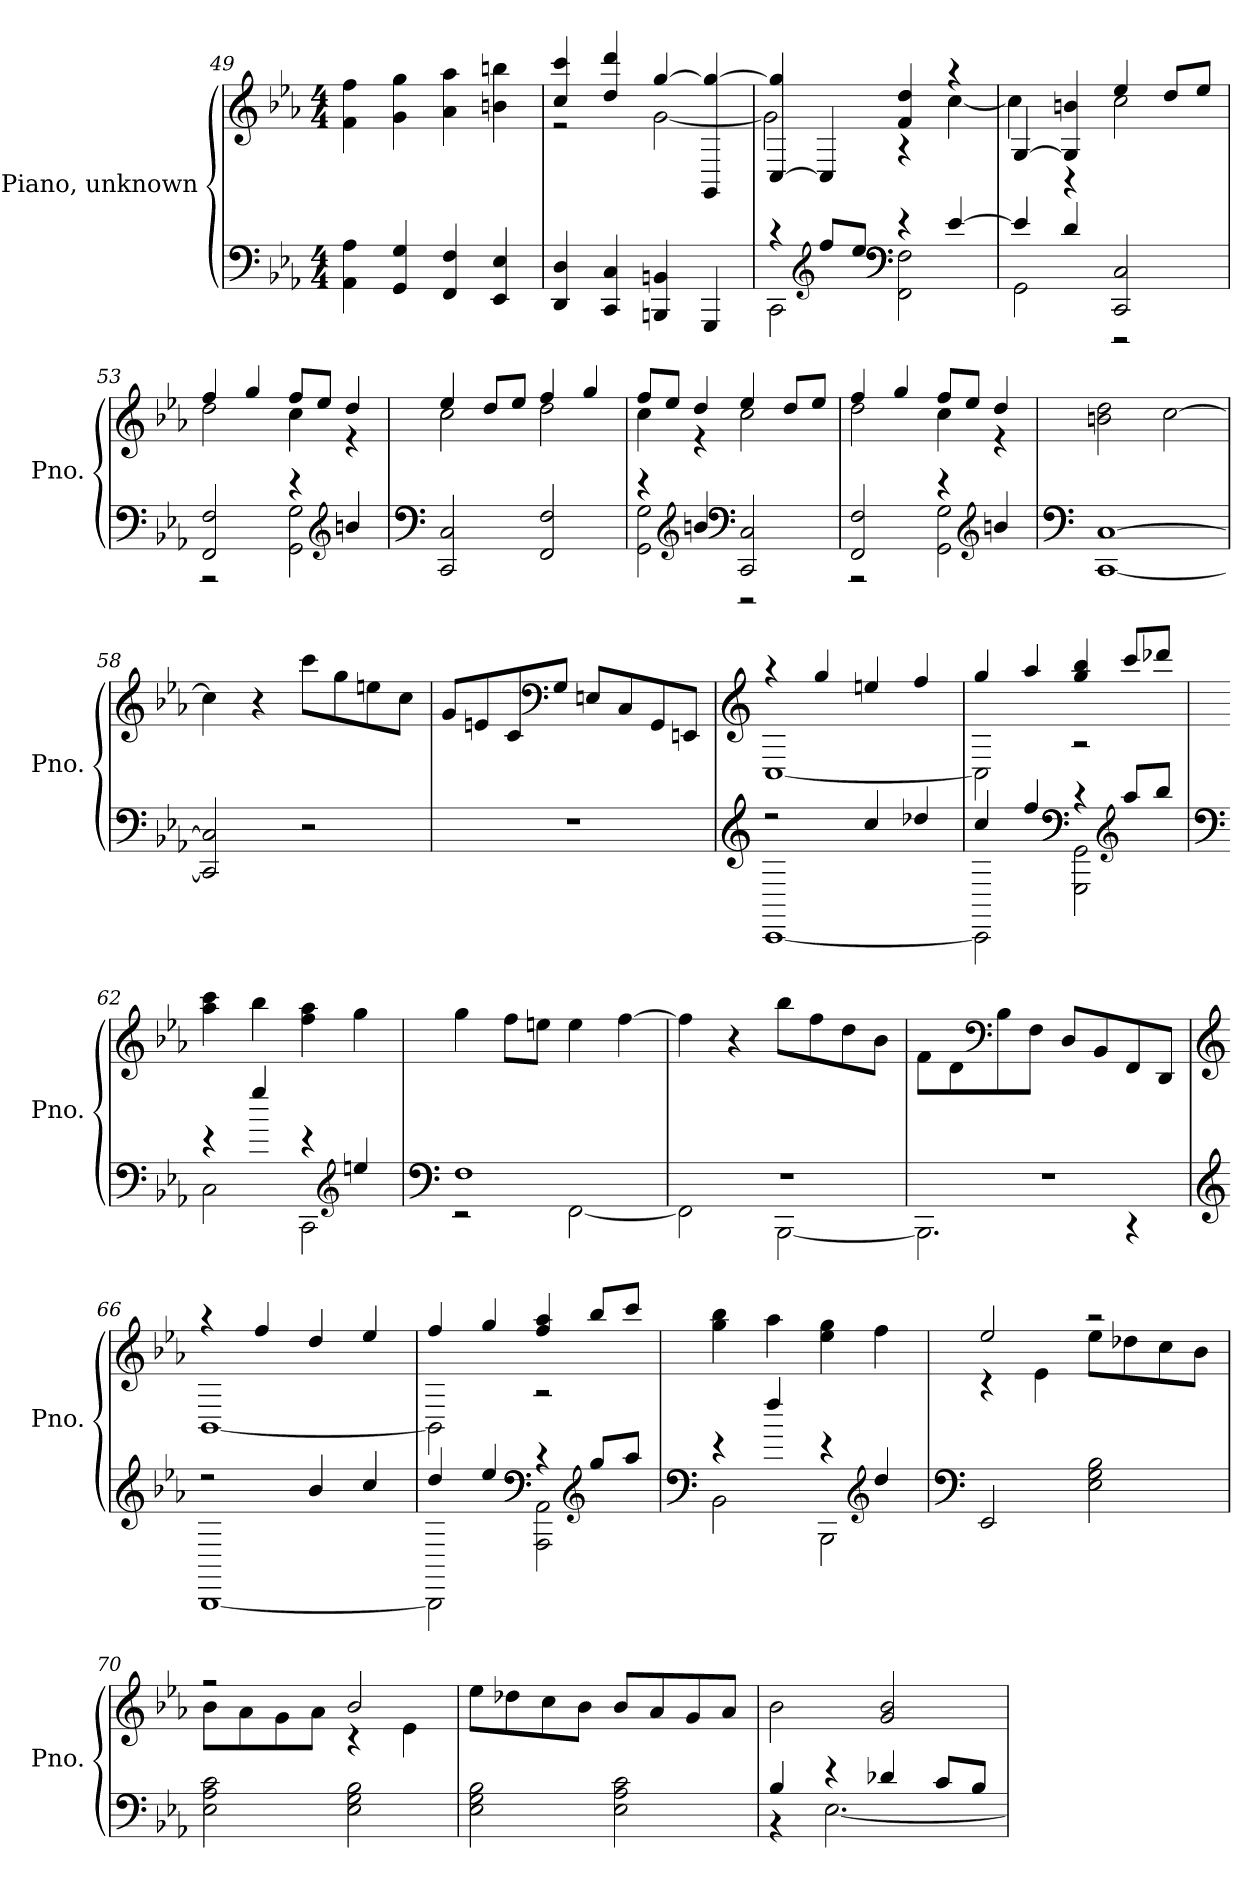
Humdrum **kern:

**kern	**kern
*part1	*part1
*staff2	*staff1
*I"Piano, unknown	*
*I'Pno.	*
!!LO:LB:g=z
*clefF4	*clefG2
*k[b-e-a-]	*k[b-e-a-]
*M4/4	*M4/4
=49	=49
4AA-\ 4A-\	4f\ 4ff\
4GG/ 4G/	4g\ 4gg\
4FF/ 4F/	4a-\ 4aa-\
4EE-/ 4E-/	4bn\ 4bbn\
=50	=50
*	*^
4DD/ 4D/	4cc/ 4ccc/	2r
4CC/ 4C/	4dd/ 4ddd/	.
4BBBn/ 4BBn/	[4gg/	[2g\
4GGG/	4GG/ 4gg/_	.
=51	=51	=51
*^	*	*
4r	2CC\	[4C/ 4gg/]	2g\]
*clefG2	*	*	*
8ff/L	.	4C/]	.
8ee-/J	.	.	.
*clefF4	*	*	*
4r	2FF\ 2F\	4f/ 4dd/	4r
[4e-/	.	4r	[4cc\
=52	=52	=52	=52
4e-/]	2GG\	[4G/	4cc\]
4d/	.	4G/] 4bn/	4r
2CC/ 2C/	2r	4ee-/	2cc\
.	.	8dd/L	.
.	.	8ee-/J	.
=53	=53	=53	=53
2FF/ 2F/	2r	4ff/	2dd\
.	.	4gg/	.
4r	2GG\ 2G\	8ff/L	4cc\
.	.	8ee-/J	.
*clefG2	*	*	*
4bn/	.	4dd/	4r
*v	*v	*	*
=54	=54	=54
*clefF4	*	*
2CC/ 2C/	4ee-/	2cc\
.	8dd/L	.
.	8ee-/J	.
2FF/ 2F/	4ff/	2dd\
.	4gg/	.
!!LO:PB:g=z	!!
=55	=55	=55
*^	*	*
4r	2GG\ 2G\	8ff/L	4cc\
.	.	8ee-/J	.
*clefG2	*	*	*
4bn/	.	4dd/	4r
*clefF4	*	*	*
2CC/ 2C/	2r	4ee-/	2cc\
.	.	8dd/L	.
.	.	8ee-/J	.
=56	=56	=56	=56
2FF/ 2F/	2r	4ff/	2dd\
.	.	4gg/	.
4r	2GG\ 2G\	8ff/L	4cc\
.	.	8ee-/J	.
*clefG2	*	*	*
4bn/	.	4dd/	4r
*v	*v	*	*
*	*v	*v
=57	=57
*clefF4	*
[1CC [1C	2bn\ 2dd\
.	[2cc\
=58	=58
2CC/] 2C/]	4cc\]
.	4r
2r	8ccc\L
.	8gg\
.	8een\
.	8cc\J
=59	=59
1r	8g/L
.	8en/
.	8c/
*	*clefF4
.	8G/J
.	8En/L
.	8C/
.	8GG/
.	8EEn/J
!!LO:LB:g=z
=60	=60
*clefG2	*clefG2
*^	*^
2r	[1CC	4r	[1C
.	.	4gg/	.
4cc/	.	4een/	.
4dd-X/	.	4ff/	.
=61	=61	=61	=61
4cc/	2CC\]	4gg/	2C\]
4ff/	.	4aa-/	.
*clefF4	*	*	*
4r	2GGG\ 2GG\	4gg/ 4bb-/	2r
*clefG2	*	*	*
8aa-/L	.	8ccc/L	.
8bb-/J	.	8ddd-X/J	.
*	*	*v	*v
=62	=62	=62
*clefF4	*	*
4r	2C\	4aa-\ 4ccc\
4gg/	.	4bb-\
4r	2CC\	4ff\ 4aa-\
*clefG2	*	*
4een/	.	4gg\
=63	=63	=63
*clefF4	*	*
1F	2r	4gg\
.	.	8ff\L
.	.	8een\J
.	[2FF\	4ee\
.	.	[4ff\
=64	=64	=64
1r	2FF\]	4ff\]
.	.	4r
.	[2BBB-\	8bb-\L
.	.	8ff\
.	.	8dd\
.	.	8b-\J
!!LO:LB:g=z
=65	=65	=65
1r	2.BBB-\]	8f\L
.	.	8d\
*	*	*clefF4
.	.	8B-\
.	.	8F\J
.	.	8D/L
.	.	8BB-/
.	4r	8FF/
.	.	8DD/J
=66	=66	=66
*clefG2	*	*clefG2
*	*	*^
2r	[1BBB-	4r	[1BB-
.	.	4ff/	.
4b-/	.	4dd/	.
4cc/	.	4ee-/	.
=67	=67	=67	=67
4dd/	2BBB-\]	4ff/	2BB-\]
4ee-/	.	4gg/	.
*clefF4	*	*	*
4r	2AAA-\ 2AA-\	4ff/ 4aa-/	2r
*clefG2	*	*	*
8gg/L	.	8bb-/L	.
8aa-/J	.	8ccc/J	.
*	*	*v	*v
=68	=68	=68
*clefF4	*	*
4r	2BB-\	4gg\ 4bb-\
4ff/	.	4aa-\
4r	2BBB-\	4ee-\ 4gg\
*clefG2	*	*
4dd/	.	4ff\
*v	*v	*
=69	=69
*clefF4	*
*	*^
2EE-/	2ee-/	4r
.	.	4e-\
2E-\ 2G\ 2B-\	2r	8ee-\L
.	.	8dd-X\
.	.	8cc\
.	.	8b-\J
!!LO:LB:g=z	!!
=70	=70	=70
2E-\ 2A-\ 2c\	2r	8b-\L
.	.	8a-\
.	.	8g\
.	.	8a-\J
2E-\ 2G\ 2B-\	2b-/	4r
.	.	4e-\
*	*v	*v
=71	=71
2E-\ 2G\ 2B-\	8ee-\L
.	8dd-X\
.	8cc\
.	8b-\J
2E-\ 2A-\ 2c\	8b-/L
.	8a-/
.	8g/
.	8a-/J
=72	=72
*^	*
4B-/	4r	2b-\
4r	[2.E-\	.
4d-X/	.	2g/ 2b-/
8c/L	.	.
8B-/J	.	.
*v	*v	*
=	=
*-	*-
